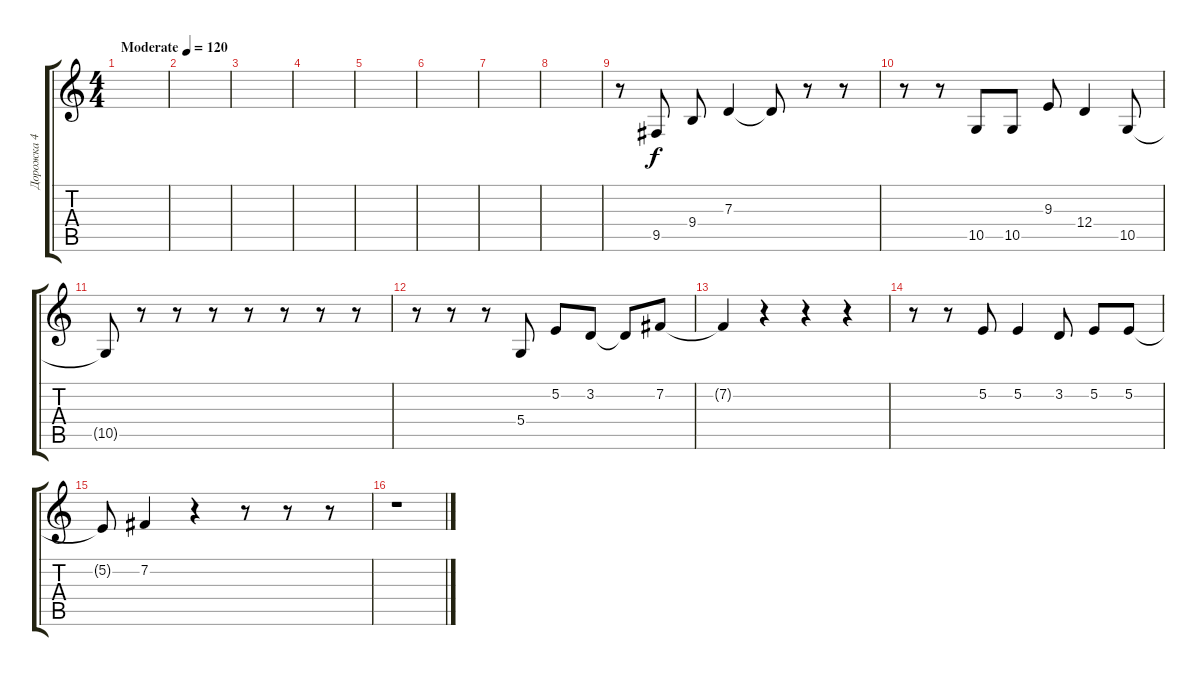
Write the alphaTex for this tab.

\track ("Дорожка 4" "Дорожка 4") {instrument trumpet}
\staff {score tabs}
\tuning (E4 B3 G3 D3 A2 E2) {hide}
\ts (4 4)
\tempo (120 "Moderate")
\clef g2
\ks c
|
|
|
|
|
|
|
|
r.8 9.5.8 9.4.8 7.3.4 7.3{t}.8 r.8 r.8 |
r.8 r.8 10.5.8 10.5.8 9.3.8 12.4.4 10.5.8 |
10.5{t}.8 r.8 r.8 r.8 r.8 r.8 r.8 r.8 |
r.8 r.8 r.8 5.4.8 5.2.8 3.2.8 3.2{t}.8 7.2.8 |
7.2{t}.4 r.4 r.4 r.4 |
r.8 r.8 5.2.8 5.2.4 3.2.8 5.2.8 5.2.8 |
5.2{t}.8 7.2.4 r.4 r.8 r.8 r.8 |
r.1
